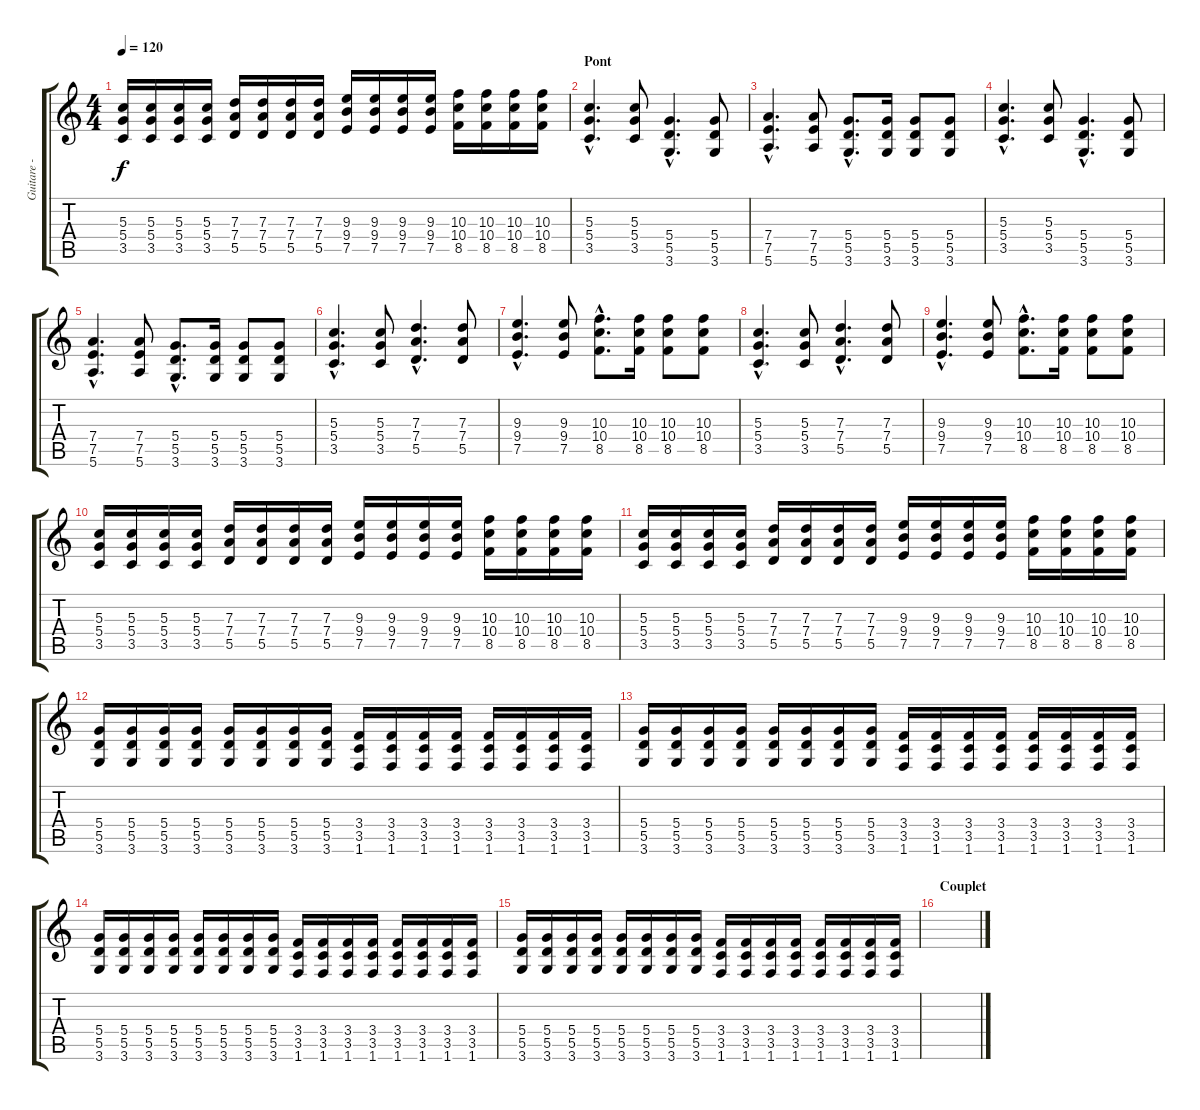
\track ("Guitare - Till" "Guitare - ") {instrument electricguitarclean}
\staff {score tabs}
\tuning (E4 B3 G3 D3 A2 E2) {hide}
\ts (4 4)
\tempo 120
\clef g2
\ks c
(5.3 5.4 3.5).16{dy f} (5.3 5.4 3.5).16 (5.3 5.4 3.5).16 (5.3 5.4 3.5).16 (7.3 7.4 5.5).16 (7.3 7.4 5.5).16 (7.3 7.4 5.5).16 (7.3 7.4 5.5).16 (9.3 9.4 7.5).16 (9.3 9.4 7.5).16 (9.3 9.4 7.5).16 (9.3 9.4 7.5).16 (10.3 10.4 8.5).16 (10.3 10.4 8.5).16 (10.3 10.4 8.5).16 (10.3 10.4 8.5).16 |
\section ("" "Pont")
(5.3{hac} 5.4{hac} 3.5{hac}).4{d} (5.3 5.4 3.5).8 (5.4{hac} 5.5{hac} 3.6{hac}).4{d} (5.4 5.5 3.6).8 |
(7.4{hac} 7.5{hac} 5.6{hac}).4{d} (7.4 7.5 5.6).8 (5.4{hac} 5.5{hac} 3.6{hac}).8{d} (5.4 5.5 3.6).16 (5.4 5.5 3.6).8 (5.4 5.5 3.6).8 |
(5.3{hac} 5.4{hac} 3.5{hac}).4{d} (5.3 5.4 3.5).8 (5.4{hac} 5.5{hac} 3.6{hac}).4{d} (5.4 5.5 3.6).8 |
(7.4{hac} 7.5{hac} 5.6{hac}).4{d} (7.4 7.5 5.6).8 (5.4{hac} 5.5{hac} 3.6{hac}).8{d} (5.4 5.5 3.6).16 (5.4 5.5 3.6).8 (5.4 5.5 3.6).8 |
(5.3{hac} 5.4{hac} 3.5{hac}).4{d} (5.3 5.4 3.5).8 (7.3{hac} 7.4{hac} 5.5{hac}).4{d} (7.3 7.4 5.5).8 |
(9.3{hac} 9.4{hac} 7.5{hac}).4{d} (9.3 9.4 7.5).8 (10.3{hac} 10.4{hac} 8.5{hac}).8{d} (10.3 10.4 8.5).16 (10.3 10.4 8.5).8 (10.3 10.4 8.5).8 |
(5.3{hac} 5.4{hac} 3.5{hac}).4{d} (5.3 5.4 3.5).8 (7.3{hac} 7.4{hac} 5.5{hac}).4{d} (7.3 7.4 5.5).8 |
(9.3{hac} 9.4{hac} 7.5{hac}).4{d} (9.3 9.4 7.5).8 (10.3{hac} 10.4{hac} 8.5{hac}).8{d} (10.3 10.4 8.5).16 (10.3 10.4 8.5).8 (10.3 10.4 8.5).8 |
(5.3 5.4 3.5).16 (5.3 5.4 3.5).16 (5.3 5.4 3.5).16 (5.3 5.4 3.5).16 (7.3 7.4 5.5).16 (7.3 7.4 5.5).16 (7.3 7.4 5.5).16 (7.3 7.4 5.5).16 (9.3 9.4 7.5).16 (9.3 9.4 7.5).16 (9.3 9.4 7.5).16 (9.3 9.4 7.5).16 (10.3 10.4 8.5).16 (10.3 10.4 8.5).16 (10.3 10.4 8.5).16 (10.3 10.4 8.5).16 |
(5.3 5.4 3.5).16 (5.3 5.4 3.5).16 (5.3 5.4 3.5).16 (5.3 5.4 3.5).16 (7.3 7.4 5.5).16 (7.3 7.4 5.5).16 (7.3 7.4 5.5).16 (7.3 7.4 5.5).16 (9.3 9.4 7.5).16 (9.3 9.4 7.5).16 (9.3 9.4 7.5).16 (9.3 9.4 7.5).16 (10.3 10.4 8.5).16 (10.3 10.4 8.5).16 (10.3 10.4 8.5).16 (10.3 10.4 8.5).16 |
(5.4 5.5 3.6).16 (5.4 5.5 3.6).16 (5.4 5.5 3.6).16 (5.4 5.5 3.6).16 (5.4 5.5 3.6).16 (5.4 5.5 3.6).16 (5.4 5.5 3.6).16 (5.4 5.5 3.6).16 (3.4 3.5 1.6).16 (3.4 3.5 1.6).16 (3.4 3.5 1.6).16 (3.4 3.5 1.6).16 (3.4 3.5 1.6).16 (3.4 3.5 1.6).16 (3.4 3.5 1.6).16 (3.4 3.5 1.6).16 |
(5.4 5.5 3.6).16 (5.4 5.5 3.6).16 (5.4 5.5 3.6).16 (5.4 5.5 3.6).16 (5.4 5.5 3.6).16 (5.4 5.5 3.6).16 (5.4 5.5 3.6).16 (5.4 5.5 3.6).16 (3.4 3.5 1.6).16 (3.4 3.5 1.6).16 (3.4 3.5 1.6).16 (3.4 3.5 1.6).16 (3.4 3.5 1.6).16 (3.4 3.5 1.6).16 (3.4 3.5 1.6).16 (3.4 3.5 1.6).16 |
(5.4 5.5 3.6).16 (5.4 5.5 3.6).16 (5.4 5.5 3.6).16 (5.4 5.5 3.6).16 (5.4 5.5 3.6).16 (5.4 5.5 3.6).16 (5.4 5.5 3.6).16 (5.4 5.5 3.6).16 (3.4 3.5 1.6).16 (3.4 3.5 1.6).16 (3.4 3.5 1.6).16 (3.4 3.5 1.6).16 (3.4 3.5 1.6).16 (3.4 3.5 1.6).16 (3.4 3.5 1.6).16 (3.4 3.5 1.6).16 |
(5.4 5.5 3.6).16 (5.4 5.5 3.6).16 (5.4 5.5 3.6).16 (5.4 5.5 3.6).16 (5.4 5.5 3.6).16 (5.4 5.5 3.6).16 (5.4 5.5 3.6).16 (5.4 5.5 3.6).16 (3.4 3.5 1.6).16 (3.4 3.5 1.6).16 (3.4 3.5 1.6).16 (3.4 3.5 1.6).16 (3.4 3.5 1.6).16 (3.4 3.5 1.6).16 (3.4 3.5 1.6).16 (3.4 3.5 1.6).16 |
\section ("" "Couplet")
